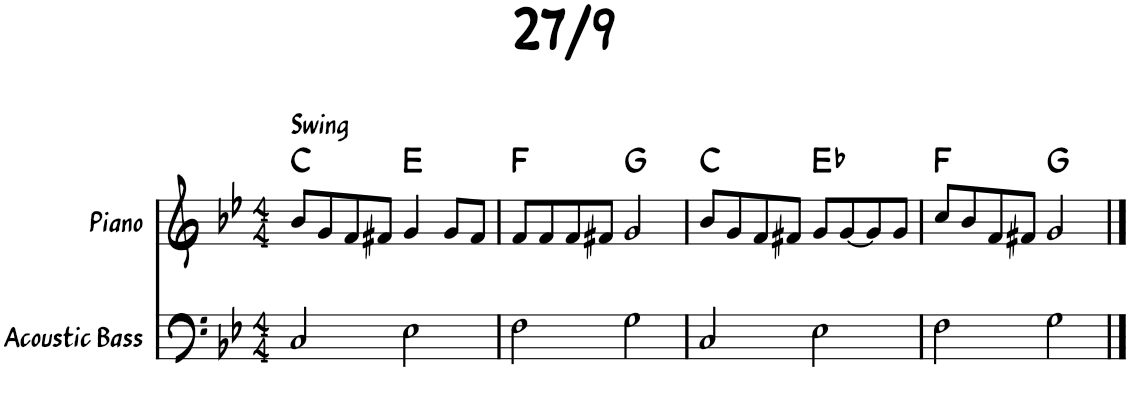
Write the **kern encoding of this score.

**kern	**kern	**harte
*part2	*part1	*part1
*staff2	*staff1	*
*I"Acoustic Bass	*I"Piano	*
*I'Bass	*I'Pno.	*
*clefF4	*clefG2	*
*Trd7c12	*	*
*k[b-e-]	*k[b-e-]	*
*M4/4	*M4/4	*
=1	=1	=1
!	!LO:TX:a:B:t=Swing	!
2C/	8b-/L	C:maj
.	8g/	.
.	8f/	.
.	8f#X/J	.
2E-\	4g/	E:maj
.	8g/L	.
.	8f#/J	.
=2	=2	=2
2F\	8f/L	F:maj
.	8f/	.
.	8f/	.
.	8f#X/J	.
2G\	2g/	G:maj
=3	=3	=3
2C/	8b-/L	C:maj
.	8g/	.
.	8f/	.
.	8f#X/J	.
2E-\	8g/L	Eb:maj
.	[8g/	.
.	8g/]	.
.	8g/J	.
=4	=4	=4
2F\	8cc/L	F:maj
.	8b-/	.
.	8f/	.
.	8f#X/J	.
2G\	2g/	G:maj
==	==	==
*-	*-	*-
